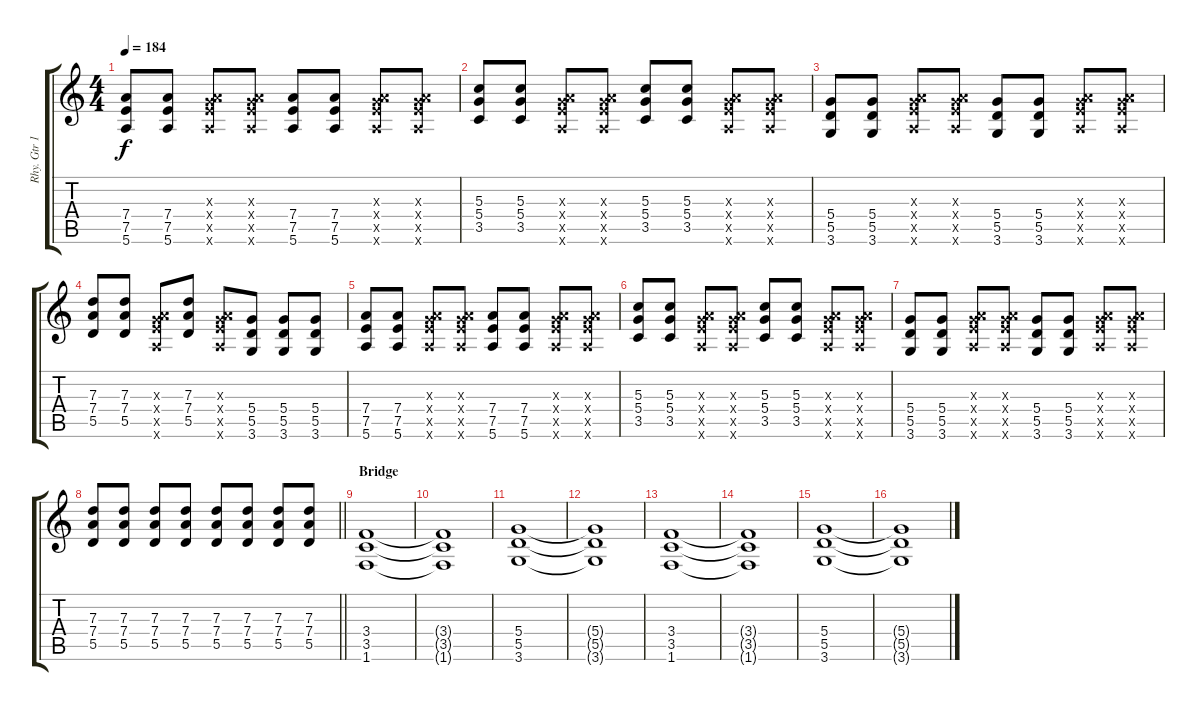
\track ("Rhy. Gtr 1" "Rhy. Gtr 1") {instrument distortionguitar}
\staff {score tabs}
\tuning (E4 B3 G3 D3 A2 E2) {hide}
\ts (4 4)
\section ("" "")
\tempo 184
\clef g2
\ks c
(7.4 7.5 5.6).8{dy f} (7.4 7.5 5.6).8 (0.3{x} 7.4{x} 7.5{x} 5.6{x}).8 (0.3{x} 7.4{x} 7.5{x} 5.6{x}).8 (7.4 7.5 5.6).8 (7.4 7.5 5.6).8 (0.3{x} 7.4{x} 7.5{x} 5.6{x}).8 (0.3{x} 7.4{x} 7.5{x} 5.6{x}).8 |
(5.3 5.4 3.5).8 (5.3 5.4 3.5).8 (0.3{x} 7.4{x} 7.5{x} 5.6{x}).8 (0.3{x} 7.4{x} 7.5{x} 5.6{x}).8 (5.3 5.4 3.5).8 (5.3 5.4 3.5).8 (0.3{x} 7.4{x} 7.5{x} 5.6{x}).8 (0.3{x} 7.4{x} 7.5{x} 5.6{x}).8 |
(5.4 5.5 3.6).8 (5.4 5.5 3.6).8 (0.3{x} 7.4{x} 7.5{x} 5.6{x}).8 (0.3{x} 7.4{x} 7.5{x} 5.6{x}).8 (5.4 5.5 3.6).8 (5.4 5.5 3.6).8 (0.3{x} 7.4{x} 7.5{x} 5.6{x}).8 (0.3{x} 7.4{x} 7.5{x} 5.6{x}).8 |
(7.3 7.4 5.5).8 (7.3 7.4 5.5).8 (0.3{x} 7.4{x} 7.5{x} 5.6{x}).8 (7.3 7.4 5.5).8 (0.3{x} 7.4{x} 7.5{x} 5.6{x}).8 (5.4 5.5 3.6).8 (5.4 5.5 3.6).8 (5.4 5.5 3.6).8 |
(7.4 7.5 5.6).8 (7.4 7.5 5.6).8 (0.3{x} 7.4{x} 7.5{x} 5.6{x}).8 (0.3{x} 7.4{x} 7.5{x} 5.6{x}).8 (7.4 7.5 5.6).8 (7.4 7.5 5.6).8 (0.3{x} 7.4{x} 7.5{x} 5.6{x}).8 (0.3{x} 7.4{x} 7.5{x} 5.6{x}).8 |
(5.3 5.4 3.5).8 (5.3 5.4 3.5).8 (0.3{x} 7.4{x} 7.5{x} 5.6{x}).8 (0.3{x} 7.4{x} 7.5{x} 5.6{x}).8 (5.3 5.4 3.5).8 (5.3 5.4 3.5).8 (0.3{x} 7.4{x} 7.5{x} 5.6{x}).8 (0.3{x} 7.4{x} 7.5{x} 5.6{x}).8 |
(5.4 5.5 3.6).8 (5.4 5.5 3.6).8 (0.3{x} 7.4{x} 7.5{x} 5.6{x}).8 (0.3{x} 7.4{x} 7.5{x} 5.6{x}).8 (5.4 5.5 3.6).8 (5.4 5.5 3.6).8 (0.3{x} 7.4{x} 7.5{x} 5.6{x}).8 (0.3{x} 7.4{x} 7.5{x} 5.6{x}).8 |
\barLineRight lightlight
(7.3 7.4 5.5).8 (7.3 7.4 5.5).8 (7.3 7.4 5.5).8 (7.3 7.4 5.5).8 (7.3 7.4 5.5).8 (7.3 7.4 5.5).8 (7.3 7.4 5.5).8 (7.3 7.4 5.5).8 |
\section ("" "Bridge")
(3.4 3.5 1.6).1 |
(3.4{t} 3.5{t} 1.6{t}).1 |
(5.4 5.5 3.6).1 |
(5.4{t} 5.5{t} 3.6{t}).1 |
(3.4 3.5 1.6).1 |
(3.4{t} 3.5{t} 1.6{t}).1 |
(5.4 5.5 3.6).1 |
(5.4{t} 5.5{t} 3.6{t}).1
